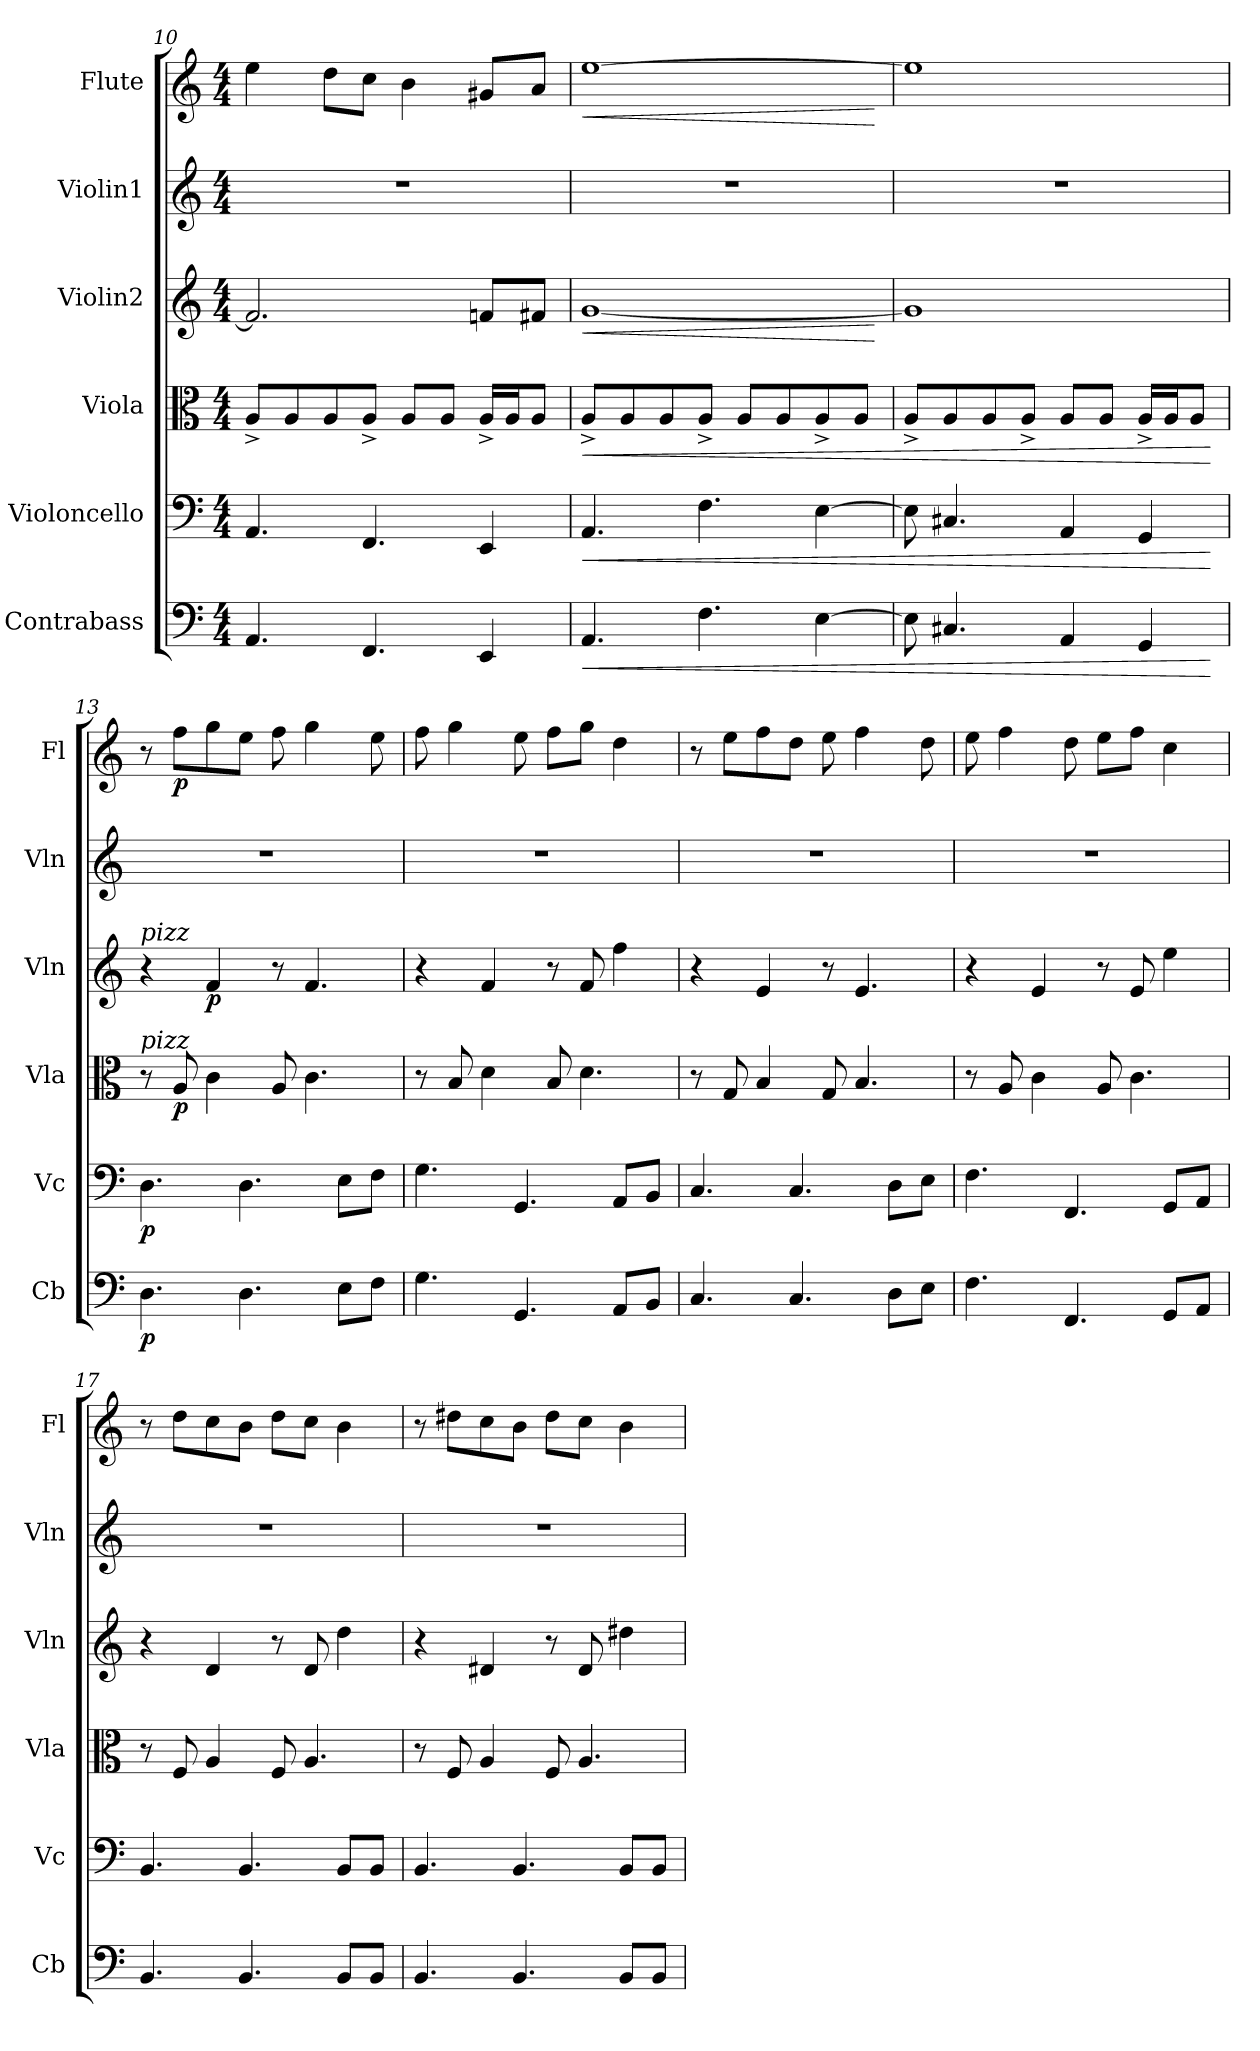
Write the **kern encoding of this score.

**kern	**dynam	**kern	**dynam	**kern	**dynam	**kern	**dynam	**kern	**kern	**dynam
*part6	*part6	*part5	*part5	*part4	*part4	*part3	*part3	*part2	*part1	*part1
*staff6	*staff6	*staff5	*staff5	*staff4	*staff4	*staff3	*staff3	*staff2	*staff1	*staff1
*I"Contrabass	*	*I"Violoncello	*	*I"Viola	*	*I"Violin2	*	*I"Violin1	*I"Flute	*
*I'Cb	*	*I'Vc	*	*I'Vla	*	*I'Vln	*	*I'Vln	*I'Fl	*
*clefF4	*	*clefF4	*	*clefC3	*	*clefG2	*	*clefG2	*clefG2	*
*ITrd7c12	*	*	*	*	*	*	*	*	*	*
*k[]	*	*k[]	*	*k[]	*	*k[]	*	*k[]	*k[]	*
*M4/4	*	*M4/4	*	*M4/4	*	*M4/4	*	*M4/4	*M4/4	*
=10	=10	=10	=10	=10	=10	=10	=10	=10	=10	=10
4.AAA/	.	4.AA/	.	8A^/L	.	2.f#/]	.	1r	4ee\	.
.	.	.	.	8A/	.	.	.	.	.	.
.	.	.	.	8A/	.	.	.	.	8dd\L	.
4.FFF/	.	4.FF/	.	8A^/J	.	.	.	.	8cc\J	.
.	.	.	.	8A/L	.	.	.	.	4b\	.
.	.	.	.	8A/J	.	.	.	.	.	.
4EEE/	.	4EE/	.	16A^/LL	.	8fn/L	.	.	8g#X/L	.
.	.	.	.	16A/J	.	.	.	.	.	.
.	.	.	.	8A/J	.	8f#X/J	.	.	8a/J	.
=11	=11	=11	=11	=11	=11	=11	=11	=11	=11	=11
!	!LO:HP:b	!	!LO:HP:b	!	!LO:HP:b	!	!LO:HP:b	!	!	!LO:HP:b
4.AAA/	<	4.AA/	<	8A^/L	<	[1g	<	1r	[1ee	<
.	.	.	.	8A/	.	.	.	.	.	.
.	.	.	.	8A/	.	.	.	.	.	.
4.FF\	.	4.F\	.	8A^/J	.	.	.	.	.	.
.	.	.	.	8A/L	.	.	.	.	.	.
.	.	.	.	8A/	.	.	.	.	.	.
[4EE\	.	[4E\	.	8A^/	.	.	.	.	.	.
.	.	.	.	8A/J	.	.	.	.	.	.
.	.	.	.	.	.	.	[	.	.	[
=12	=12	=12	=12	=12	=12	=12	=12	=12	=12	=12
8EE\]	.	8E\]	.	8A^/L	.	1g]	.	1r	1ee]	.
4.CC#X/	.	4.C#X/	.	8A/	.	.	.	.	.	.
.	.	.	.	8A/	.	.	.	.	.	.
.	.	.	.	8A^/J	.	.	.	.	.	.
4AAA/	.	4AA/	.	8A/L	.	.	.	.	.	.
.	.	.	.	8A/J	.	.	.	.	.	.
4GGG/	.	4GG/	.	16A^/LL	.	.	.	.	.	.
.	.	.	.	16A/J	.	.	.	.	.	.
.	.	.	.	8A/J	.	.	.	.	.	.
.	[	.	[	.	[	.	.	.	.	.
!!LO:PB:g=z
=13	=13	=13	=13	=13	=13	=13	=13	=13	=13	=13
!	!	!	!	!	!	!LO:TX:a:i:t=pizz	!	!	!	!
!	!	!	!	!LO:TX:a:i:t=pizz	!	!	!	!	!	!
!	!LO:DY:b	!	!LO:DY:b	!	!	!	!	!	!	!
4.DD\	p	4.D\	p	8r	.	4r	.	1r	8r	.
!	!	!	!	!	!LO:DY:b	!	!	!	!	!LO:DY:b
.	.	.	.	8A/	p	.	.	.	8ff\L	p
!	!	!	!	!	!	!	!LO:DY:b	!	!	!
.	.	.	.	4c\	.	4f/	p	.	8gg\	.
4.DD\	.	4.D\	.	.	.	.	.	.	8ee\J	.
.	.	.	.	8A/	.	8r	.	.	8ff\	.
.	.	.	.	4.c\	.	4.f/	.	.	4gg\	.
8EE\L	.	8E\L	.	.	.	.	.	.	.	.
8FF\J	.	8F\J	.	.	.	.	.	.	8ee\	.
=14	=14	=14	=14	=14	=14	=14	=14	=14	=14	=14
4.GG\	.	4.G\	.	8r	.	4r	.	1r	8ff\	.
.	.	.	.	8B/	.	.	.	.	4gg\	.
.	.	.	.	4d\	.	4f/	.	.	.	.
4.GGG/	.	4.GG/	.	.	.	.	.	.	8ee\	.
.	.	.	.	8B/	.	8r	.	.	8ff\L	.
.	.	.	.	4.d\	.	8f/	.	.	8gg\J	.
8AAA/L	.	8AA/L	.	.	.	4ff\	.	.	4dd\	.
8BBB/J	.	8BB/J	.	.	.	.	.	.	.	.
=15	=15	=15	=15	=15	=15	=15	=15	=15	=15	=15
4.CC/	.	4.C/	.	8r	.	4r	.	1r	8r	.
.	.	.	.	8G/	.	.	.	.	8ee\L	.
.	.	.	.	4B/	.	4e/	.	.	8ff\	.
4.CC/	.	4.C/	.	.	.	.	.	.	8dd\J	.
.	.	.	.	8G/	.	8r	.	.	8ee\	.
.	.	.	.	4.B/	.	4.e/	.	.	4ff\	.
8DD\L	.	8D\L	.	.	.	.	.	.	.	.
8EE\J	.	8E\J	.	.	.	.	.	.	8dd\	.
=16	=16	=16	=16	=16	=16	=16	=16	=16	=16	=16
4.FF\	.	4.F\	.	8r	.	4r	.	1r	8ee\	.
.	.	.	.	8A/	.	.	.	.	4ff\	.
.	.	.	.	4c\	.	4e/	.	.	.	.
4.FFF/	.	4.FF/	.	.	.	.	.	.	8dd\	.
.	.	.	.	8A/	.	8r	.	.	8ee\L	.
.	.	.	.	4.c\	.	8e/	.	.	8ff\J	.
8GGG/L	.	8GG/L	.	.	.	4ee\	.	.	4cc\	.
8AAA/J	.	8AA/J	.	.	.	.	.	.	.	.
=17	=17	=17	=17	=17	=17	=17	=17	=17	=17	=17
4.BBB/	.	4.BB/	.	8r	.	4r	.	1r	8r	.
.	.	.	.	8F/	.	.	.	.	8dd\L	.
.	.	.	.	4A/	.	4d/	.	.	8cc\	.
4.BBB/	.	4.BB/	.	.	.	.	.	.	8b\J	.
.	.	.	.	8F/	.	8r	.	.	8dd\L	.
.	.	.	.	4.A/	.	8d/	.	.	8cc\J	.
8BBB/L	.	8BB/L	.	.	.	4dd\	.	.	4b\	.
8BBB/J	.	8BB/J	.	.	.	.	.	.	.	.
=18	=18	=18	=18	=18	=18	=18	=18	=18	=18	=18
4.BBB/	.	4.BB/	.	8r	.	4r	.	1r	8r	.
.	.	.	.	8F/	.	.	.	.	8dd#X\L	.
.	.	.	.	4A/	.	4d#X/	.	.	8cc\	.
4.BBB/	.	4.BB/	.	.	.	.	.	.	8b\J	.
.	.	.	.	8F/	.	8r	.	.	8dd#\L	.
.	.	.	.	4.A/	.	8d#/	.	.	8cc\J	.
8BBB/L	.	8BB/L	.	.	.	4dd#X\	.	.	4b\	.
8BBB/J	.	8BB/J	.	.	.	.	.	.	.	.
=	=	=	=	=	=	=	=	=	=	=
*-	*-	*-	*-	*-	*-	*-	*-	*-	*-	*-
